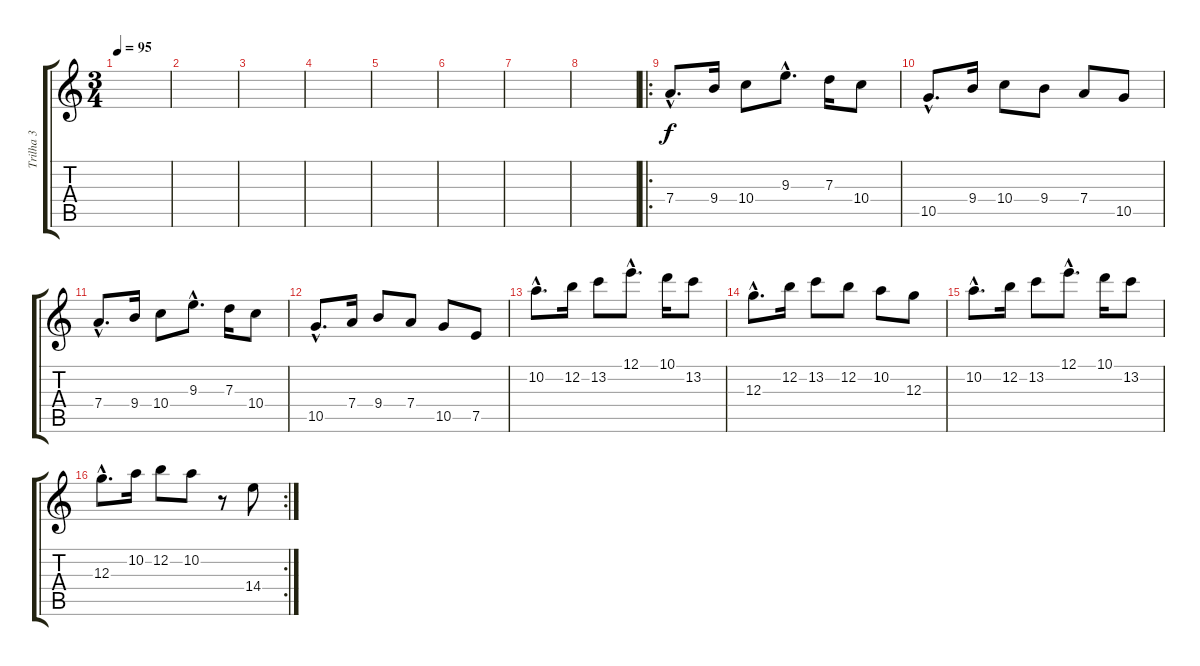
\track ("Trilha 3" "Trilha 3") {instrument distortionguitar}
\staff {score tabs}
\tuning (E4 B3 G3 D3 A2 E2) {hide}
\ts (3 4)
\tempo 95
\clef g2
\ks c
|
|
|
|
|
|
|
|
\ro
7.4{hac}.8{d} 9.4.16 10.4.8 9.3{hac}.8{d} 7.3.16 10.4.8 |
10.5{hac}.8{d} 9.4.16 10.4.8 9.4.8 7.4.8 10.5.8 |
7.4{hac}.8{d} 9.4.16 10.4.8 9.3{hac}.8{d} 7.3.16 10.4.8 |
10.5{hac}.8{d} 7.4.16 9.4.8 7.4.8 10.5.8 7.5.8 |
10.2{hac}.8{d} 12.2.16 13.2.8 12.1{hac}.8{d} 10.1.16 13.2.8 |
12.3{hac}.8{d} 12.2.16 13.2.8 12.2.8 10.2.8 12.3.8 |
10.2{hac}.8{d} 12.2.16 13.2.8 12.1{hac}.8{d} 10.1.16 13.2.8 |
\rc 2
12.3{hac}.8{d} 10.2.16 12.2.8 10.2.8 r.8 14.4.8
